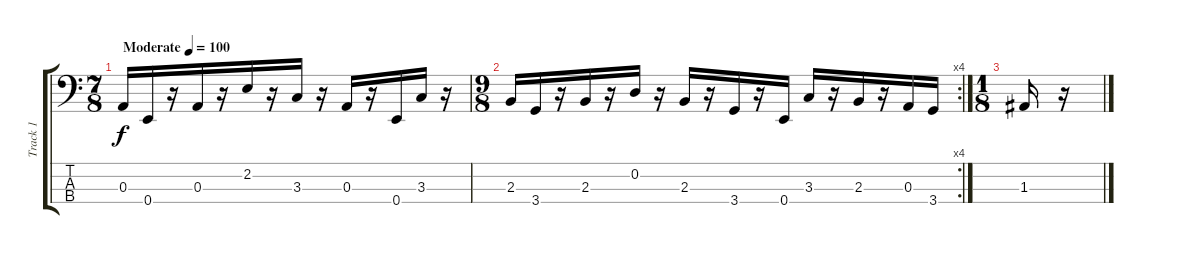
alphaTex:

\track ("Track 1" "Track 1") {instrument electricbassfinger}
\staff {score tabs}
\tuning (G2 D2 A1 E1) {hide}
\ts (7 8)
\tempo (100 "Moderate")
\clef f4
\ks c
0.3.16{dy f instrument electricbassfinger} 0.4.16 r.16 0.3.16 r.16 2.2.16 r.16 3.3.16 r.16 0.3.16 r.16 0.4.16 3.3.16 r.16 |
\rc 4
\ts (9 8)
2.3.16 3.4.16 r.16 2.3.16 r.16 0.2.16 r.16 2.3.16 r.16 3.4.16 r.16 0.4.16 3.3.16 r.16 2.3.16 r.16 0.3.16 3.4.16 |
\ts (1 8)
1.3.16 r.16
